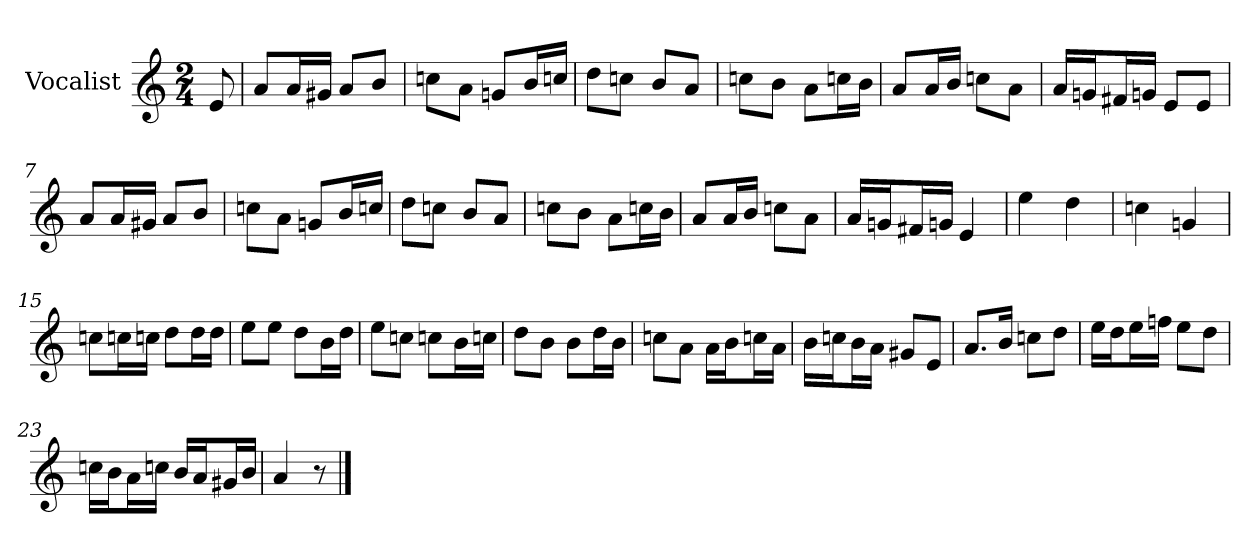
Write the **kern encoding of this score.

**kern
*part1
*staff1
*I"Vocalist
*k[]
*a:
*M2/4
=
8e
=1
8aL
16aL
16g#XJJ
8aL
8bJ
=2
8ccnL
8aJ
8gnL
16bL
16ccnJJ
=3
8ddL
8ccnJ
8bL
8aJ
=4
8ccnL
8bJ
8aL
16ccnL
16bJJ
=5
8aL
16aL
16bJJ
8ccnL
8aJ
=6
16aLL
16gnJ
16f#XL
16gnJJ
8eL
8eJ
=7
8aL
16aL
16g#XJJ
8aL
8bJ
=8
8ccnL
8aJ
8gnL
16bL
16ccnJJ
=9
8ddL
8ccnJ
8bL
8aJ
=10
8ccnL
8bJ
8aL
16ccnL
16bJJ
=11
8aL
16aL
16bJJ
8ccnL
8aJ
=12
16aLL
16gnJ
16f#XL
16gnJJ
4e
=13
4ee
4dd
=14
4ccn
4gn
=15
8ccnL
16ccnL
16ccnJJ
8ddL
16ddL
16ddJJ
=16
8eeL
8eeJ
8ddL
16bL
16ddJJ
=17
8eeL
8ccnJ
8ccnL
16bL
16ccnJJ
=18
8ddL
8bJ
8bL
16ddL
16bJJ
=19
8ccnL
8aJ
16aLL
16bJ
16ccnL
16aJJ
=20
16bLL
16ccnJ
16bL
16aJJ
8g#XL
8eJ
=21
8.aL
16bJk
8ccnL
8ddJ
=22
16eeLL
16ddJ
16eeL
16ffnJJ
8eeL
8ddJ
=23
16ccnLL
16bJ
16aL
16ccnJJ
16bLL
16aJ
16g#XL
16bJJ
=24
4a
8r
==
*-
